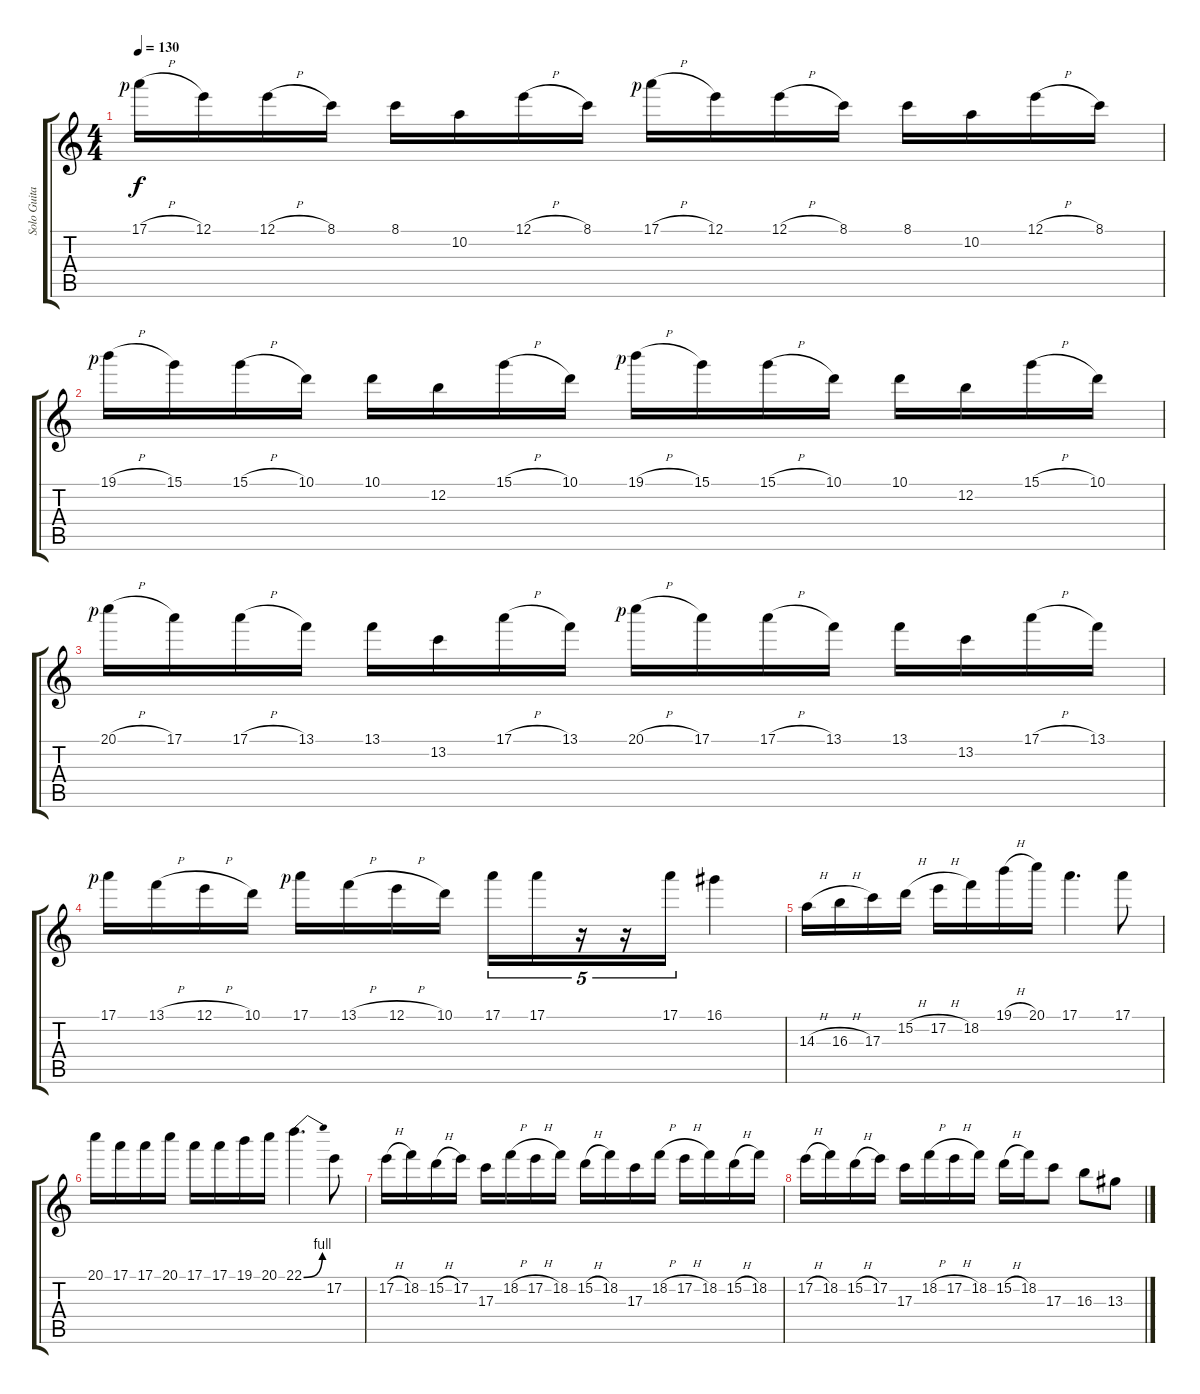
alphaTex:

\track ("Solo Guitar" "Solo Guita") {instrument overdrivenguitar}
\staff {score tabs}
\tuning (E4 B3 G3 D3 A2 E2) {hide}
\ts (4 4)
\tempo 130
\clef g2
\ks c
17.1{h rf 1}.16{dy f} 12.1.16 12.1{h}.16 8.1.16 8.1.16 10.2.16 12.1{h}.16 8.1.16 17.1{h rf 1}.16 12.1.16 12.1{h}.16 8.1.16 8.1.16 10.2.16 12.1{h}.16 8.1.16 |
19.1{h rf 1}.16 15.1.16 15.1{h}.16 10.1.16 10.1.16 12.2.16 15.1{h}.16 10.1.16 19.1{h rf 1}.16 15.1.16 15.1{h}.16 10.1.16 10.1.16 12.2.16 15.1{h}.16 10.1.16 |
20.1{h rf 1}.16 17.1.16 17.1{h}.16 13.1.16 13.1.16 13.2.16 17.1{h}.16 13.1.16 20.1{h rf 1}.16 17.1.16 17.1{h}.16 13.1.16 13.1.16 13.2.16 17.1{h}.16 13.1.16 |
17.1{rf 1}.16 13.1{h}.16 12.1{h}.16 10.1.16 17.1{rf 1}.16 13.1{h}.16 12.1{h}.16 10.1.16 17.1.16{tu (5 4)} 17.1.16{tu (5 4)} r.16{tu (5 4)} r.16{tu (5 4)} 17.1.16{tu (5 4)} 16.1.4 |
14.3{h}.16 16.3{h}.16 17.3.16 15.2{h}.16 17.2{h}.16 18.2.16 19.1{h}.16 20.1.16 17.1.4{d} 17.1.8 |
20.1.16 17.1.16 17.1.16 20.1.16 17.1.16 17.1.16 19.1.16 20.1.16 22.1{be (bend 0 0 60 4)}.4{d} 17.2.8 |
17.2{h}.16 18.2.16 15.2{h}.16 17.2.16 17.3.16 18.2{h}.16 17.2{h}.16 18.2.16 15.2{h}.16 18.2.16 17.3.16 18.2{h}.16 17.2{h}.16 18.2.16 15.2{h}.16 18.2.16 |
17.2{h}.16 18.2.16 15.2{h}.16 17.2.16 17.3.16 18.2{h}.16 17.2{h}.16 18.2.16 15.2{h}.16 18.2.16 17.3.8 16.3.8 13.3.8
